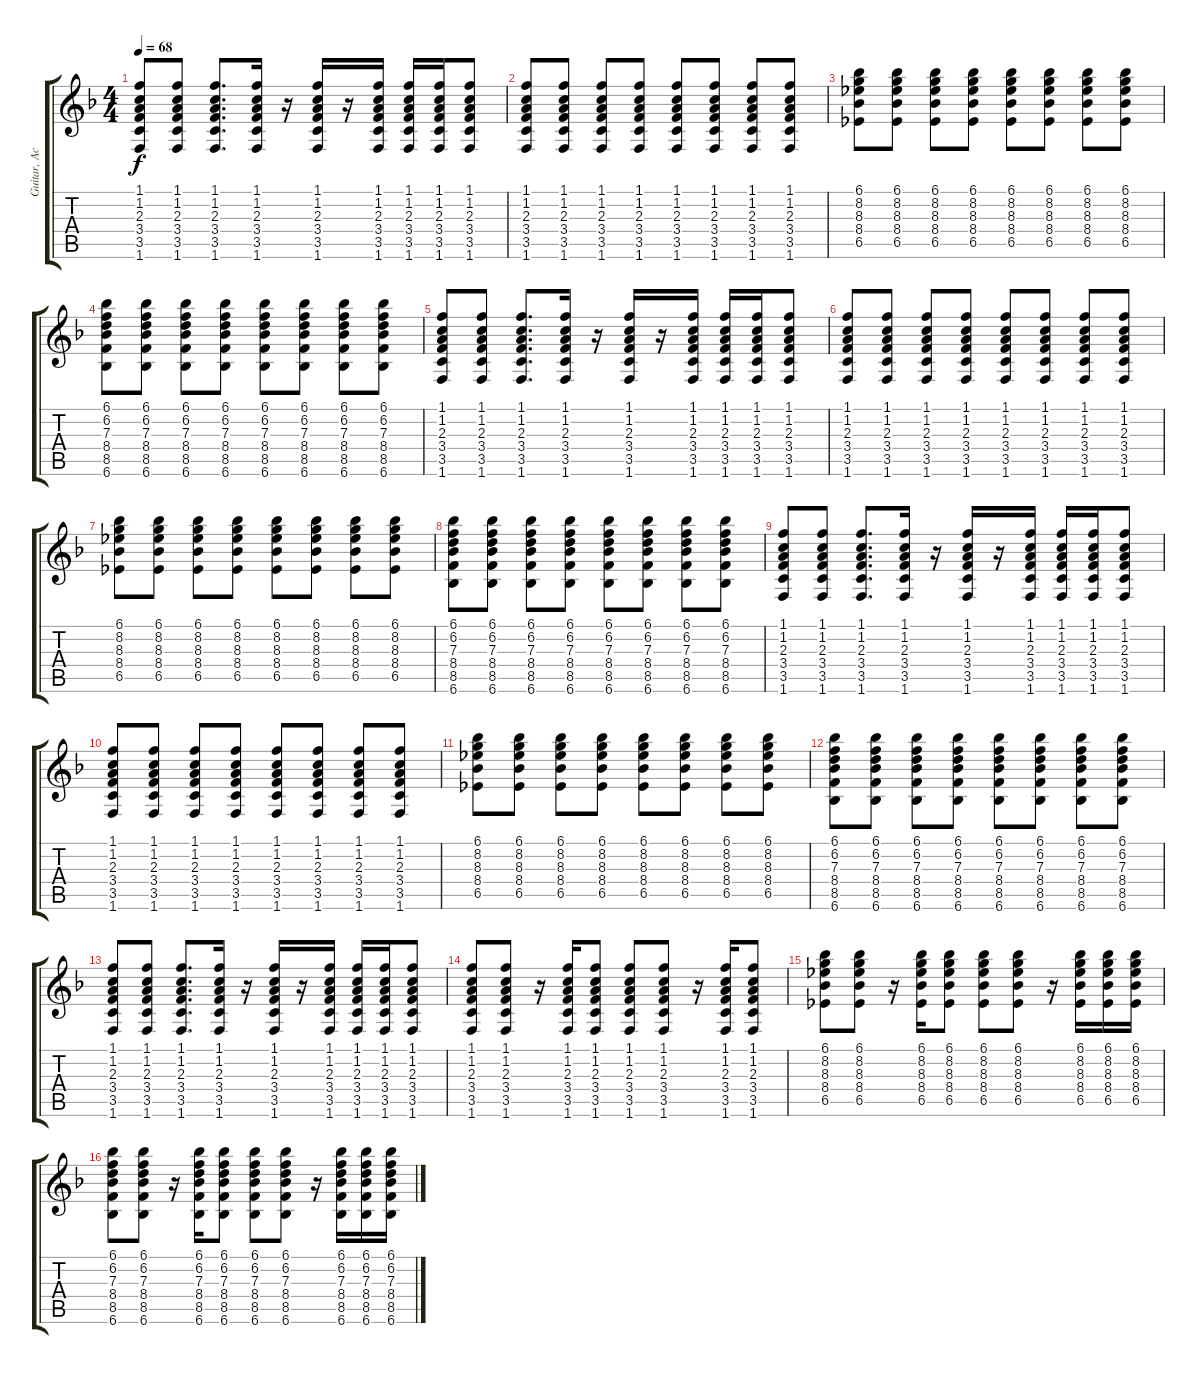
\track ("Guitar, Acoustic" "Guitar, Ac") {instrument acousticguitarsteel}
\staff {score tabs}
\tuning (E4 B3 G3 D3 A2 E2) {hide}
\ts (4 4)
\tempo 68
\clef g2
\ks f
(1.1 1.2 2.3 3.4 3.5 1.6).8{dy f} (1.1 1.2 2.3 3.4 3.5 1.6).8 (1.1 1.2 2.3 3.4 3.5 1.6).8{d} (1.1 1.2 2.3 3.4 3.5 1.6).16 r.16 (1.1 1.2 2.3 3.4 3.5 1.6).16 r.16 (1.1 1.2 2.3 3.4 3.5 1.6).16 (1.1 1.2 2.3 3.4 3.5 1.6).16 (1.1 1.2 2.3 3.4 3.5 1.6).16 (1.1 1.2 2.3 3.4 3.5 1.6).8 |
(1.1 1.2 2.3 3.4 3.5 1.6).8 (1.1 1.2 2.3 3.4 3.5 1.6).8 (1.1 1.2 2.3 3.4 3.5 1.6).8 (1.1 1.2 2.3 3.4 3.5 1.6).8 (1.1 1.2 2.3 3.4 3.5 1.6).8 (1.1 1.2 2.3 3.4 3.5 1.6).8 (1.1 1.2 2.3 3.4 3.5 1.6).8 (1.1 1.2 2.3 3.4 3.5 1.6).8 |
(6.1 8.2 8.3 8.4 6.5).8 (6.1 8.2 8.3 8.4 6.5).8 (6.1 8.2 8.3 8.4 6.5).8 (6.1 8.2 8.3 8.4 6.5).8 (6.1 8.2 8.3 8.4 6.5).8 (6.1 8.2 8.3 8.4 6.5).8 (6.1 8.2 8.3 8.4 6.5).8 (6.1 8.2 8.3 8.4 6.5).8 |
(6.1 6.2 7.3 8.4 8.5 6.6).8 (6.1 6.2 7.3 8.4 8.5 6.6).8 (6.1 6.2 7.3 8.4 8.5 6.6).8 (6.1 6.2 7.3 8.4 8.5 6.6).8 (6.1 6.2 7.3 8.4 8.5 6.6).8 (6.1 6.2 7.3 8.4 8.5 6.6).8 (6.1 6.2 7.3 8.4 8.5 6.6).8 (6.1 6.2 7.3 8.4 8.5 6.6).8 |
(1.1 1.2 2.3 3.4 3.5 1.6).8 (1.1 1.2 2.3 3.4 3.5 1.6).8 (1.1 1.2 2.3 3.4 3.5 1.6).8{d} (1.1 1.2 2.3 3.4 3.5 1.6).16 r.16 (1.1 1.2 2.3 3.4 3.5 1.6).16 r.16 (1.1 1.2 2.3 3.4 3.5 1.6).16 (1.1 1.2 2.3 3.4 3.5 1.6).16 (1.1 1.2 2.3 3.4 3.5 1.6).16 (1.1 1.2 2.3 3.4 3.5 1.6).8 |
(1.1 1.2 2.3 3.4 3.5 1.6).8 (1.1 1.2 2.3 3.4 3.5 1.6).8 (1.1 1.2 2.3 3.4 3.5 1.6).8 (1.1 1.2 2.3 3.4 3.5 1.6).8 (1.1 1.2 2.3 3.4 3.5 1.6).8 (1.1 1.2 2.3 3.4 3.5 1.6).8 (1.1 1.2 2.3 3.4 3.5 1.6).8 (1.1 1.2 2.3 3.4 3.5 1.6).8 |
(6.1 8.2 8.3 8.4 6.5).8 (6.1 8.2 8.3 8.4 6.5).8 (6.1 8.2 8.3 8.4 6.5).8 (6.1 8.2 8.3 8.4 6.5).8 (6.1 8.2 8.3 8.4 6.5).8 (6.1 8.2 8.3 8.4 6.5).8 (6.1 8.2 8.3 8.4 6.5).8 (6.1 8.2 8.3 8.4 6.5).8 |
(6.1 6.2 7.3 8.4 8.5 6.6).8 (6.1 6.2 7.3 8.4 8.5 6.6).8 (6.1 6.2 7.3 8.4 8.5 6.6).8 (6.1 6.2 7.3 8.4 8.5 6.6).8 (6.1 6.2 7.3 8.4 8.5 6.6).8 (6.1 6.2 7.3 8.4 8.5 6.6).8 (6.1 6.2 7.3 8.4 8.5 6.6).8 (6.1 6.2 7.3 8.4 8.5 6.6).8 |
(1.1 1.2 2.3 3.4 3.5 1.6).8 (1.1 1.2 2.3 3.4 3.5 1.6).8 (1.1 1.2 2.3 3.4 3.5 1.6).8{d} (1.1 1.2 2.3 3.4 3.5 1.6).16 r.16 (1.1 1.2 2.3 3.4 3.5 1.6).16 r.16 (1.1 1.2 2.3 3.4 3.5 1.6).16 (1.1 1.2 2.3 3.4 3.5 1.6).16 (1.1 1.2 2.3 3.4 3.5 1.6).16 (1.1 1.2 2.3 3.4 3.5 1.6).8 |
(1.1 1.2 2.3 3.4 3.5 1.6).8 (1.1 1.2 2.3 3.4 3.5 1.6).8 (1.1 1.2 2.3 3.4 3.5 1.6).8 (1.1 1.2 2.3 3.4 3.5 1.6).8 (1.1 1.2 2.3 3.4 3.5 1.6).8 (1.1 1.2 2.3 3.4 3.5 1.6).8 (1.1 1.2 2.3 3.4 3.5 1.6).8 (1.1 1.2 2.3 3.4 3.5 1.6).8 |
(6.1 8.2 8.3 8.4 6.5).8 (6.1 8.2 8.3 8.4 6.5).8 (6.1 8.2 8.3 8.4 6.5).8 (6.1 8.2 8.3 8.4 6.5).8 (6.1 8.2 8.3 8.4 6.5).8 (6.1 8.2 8.3 8.4 6.5).8 (6.1 8.2 8.3 8.4 6.5).8 (6.1 8.2 8.3 8.4 6.5).8 |
(6.1 6.2 7.3 8.4 8.5 6.6).8 (6.1 6.2 7.3 8.4 8.5 6.6).8 (6.1 6.2 7.3 8.4 8.5 6.6).8 (6.1 6.2 7.3 8.4 8.5 6.6).8 (6.1 6.2 7.3 8.4 8.5 6.6).8 (6.1 6.2 7.3 8.4 8.5 6.6).8 (6.1 6.2 7.3 8.4 8.5 6.6).8 (6.1 6.2 7.3 8.4 8.5 6.6).8 |
(1.1 1.2 2.3 3.4 3.5 1.6).8 (1.1 1.2 2.3 3.4 3.5 1.6).8 (1.1 1.2 2.3 3.4 3.5 1.6).8{d} (1.1 1.2 2.3 3.4 3.5 1.6).16 r.16 (1.1 1.2 2.3 3.4 3.5 1.6).16 r.16 (1.1 1.2 2.3 3.4 3.5 1.6).16 (1.1 1.2 2.3 3.4 3.5 1.6).16 (1.1 1.2 2.3 3.4 3.5 1.6).16 (1.1 1.2 2.3 3.4 3.5 1.6).8 |
(1.1 1.2 2.3 3.4 3.5 1.6).8 (1.1 1.2 2.3 3.4 3.5 1.6).8 r.16 (1.1 1.2 2.3 3.4 3.5 1.6).16 (1.1 1.2 2.3 3.4 3.5 1.6).8 (1.1 1.2 2.3 3.4 3.5 1.6).8 (1.1 1.2 2.3 3.4 3.5 1.6).8 r.16 (1.1 1.2 2.3 3.4 3.5 1.6).16 (1.1 1.2 2.3 3.4 3.5 1.6).8 |
(6.1 8.2 8.3 8.4 6.5).8 (6.1 8.2 8.3 8.4 6.5).8 r.16 (6.1 8.2 8.3 8.4 6.5).16 (6.1 8.2 8.3 8.4 6.5).8 (6.1 8.2 8.3 8.4 6.5).8 (6.1 8.2 8.3 8.4 6.5).8 r.16 (6.1 8.2 8.3 8.4 6.5).16 (6.1 8.2 8.3 8.4 6.5).16 (6.1 8.2 8.3 8.4 6.5).16 |
(6.1 6.2 7.3 8.4 8.5 6.6).8 (6.1 6.2 7.3 8.4 8.5 6.6).8 r.16 (6.1 6.2 7.3 8.4 8.5 6.6).16 (6.1 6.2 7.3 8.4 8.5 6.6).8 (6.1 6.2 7.3 8.4 8.5 6.6).8 (6.1 6.2 7.3 8.4 8.5 6.6).8 r.16 (6.1 6.2 7.3 8.4 8.5 6.6).16 (6.1 6.2 7.3 8.4 8.5 6.6).16 (6.1 6.2 7.3 8.4 8.5 6.6).16
